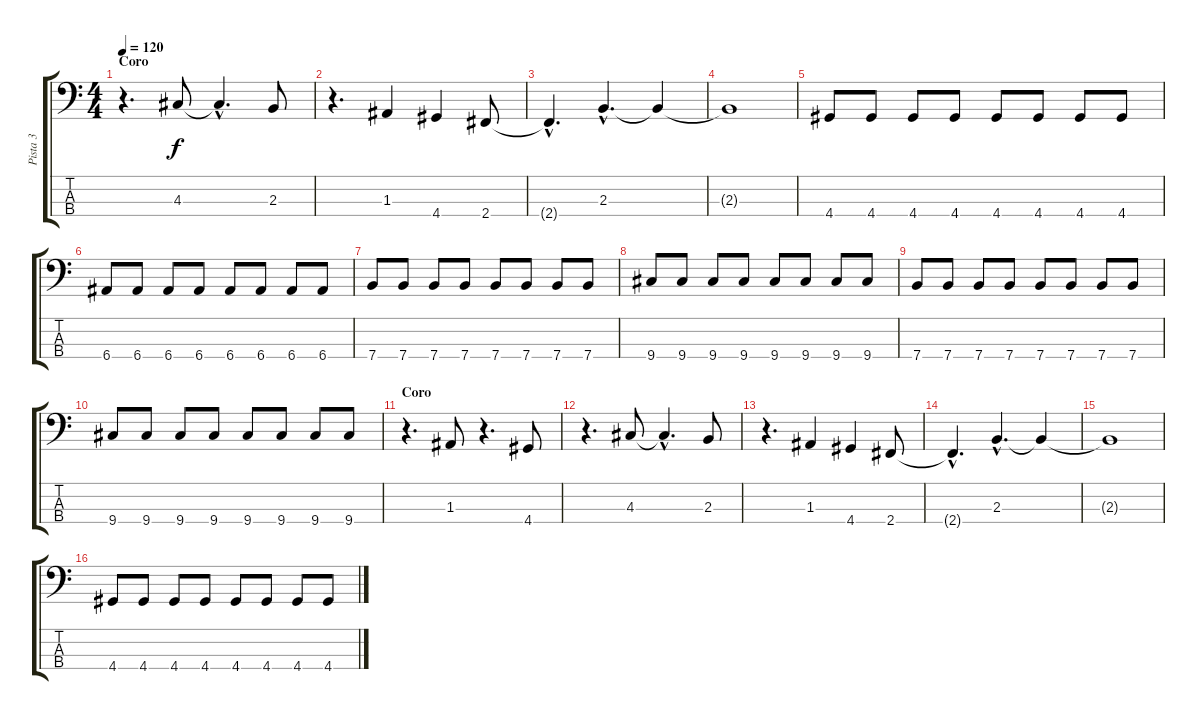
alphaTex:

\track ("Pista 3" "Pista 3") {instrument electricbassfinger}
\staff {score tabs}
\tuning (G2 D2 A1 E1) {hide}
\ts (4 4)
\section ("" "Coro")
\tempo 120
\clef f4
\ks c
r.4{d dy f} 4.3.8 4.3{hac t}.4{d} 2.3.8 |
r.4{d} 1.3.4 4.4.4 2.4.8 |
2.4{hac t}.4{d} 2.3{hac}.4{d} 2.3{t}.4 |
2.3{t}.1 |
4.4.8 4.4.8 4.4.8 4.4.8 4.4.8 4.4.8 4.4.8 4.4.8 |
6.4.8 6.4.8 6.4.8 6.4.8 6.4.8 6.4.8 6.4.8 6.4.8 |
7.4.8 7.4.8 7.4.8 7.4.8 7.4.8 7.4.8 7.4.8 7.4.8 |
9.4.8 9.4.8 9.4.8 9.4.8 9.4.8 9.4.8 9.4.8 9.4.8 |
7.4.8 7.4.8 7.4.8 7.4.8 7.4.8 7.4.8 7.4.8 7.4.8 |
9.4.8 9.4.8 9.4.8 9.4.8 9.4.8 9.4.8 9.4.8 9.4.8 |
\section ("" "Coro")
r.4{d} 1.3.8 r.4{d} 4.4.8 |
r.4{d} 4.3.8 4.3{hac t}.4{d} 2.3.8 |
r.4{d} 1.3.4 4.4.4 2.4.8 |
2.4{hac t}.4{d} 2.3{hac}.4{d} 2.3{t}.4 |
2.3{t}.1 |
4.4.8 4.4.8 4.4.8 4.4.8 4.4.8 4.4.8 4.4.8 4.4.8
